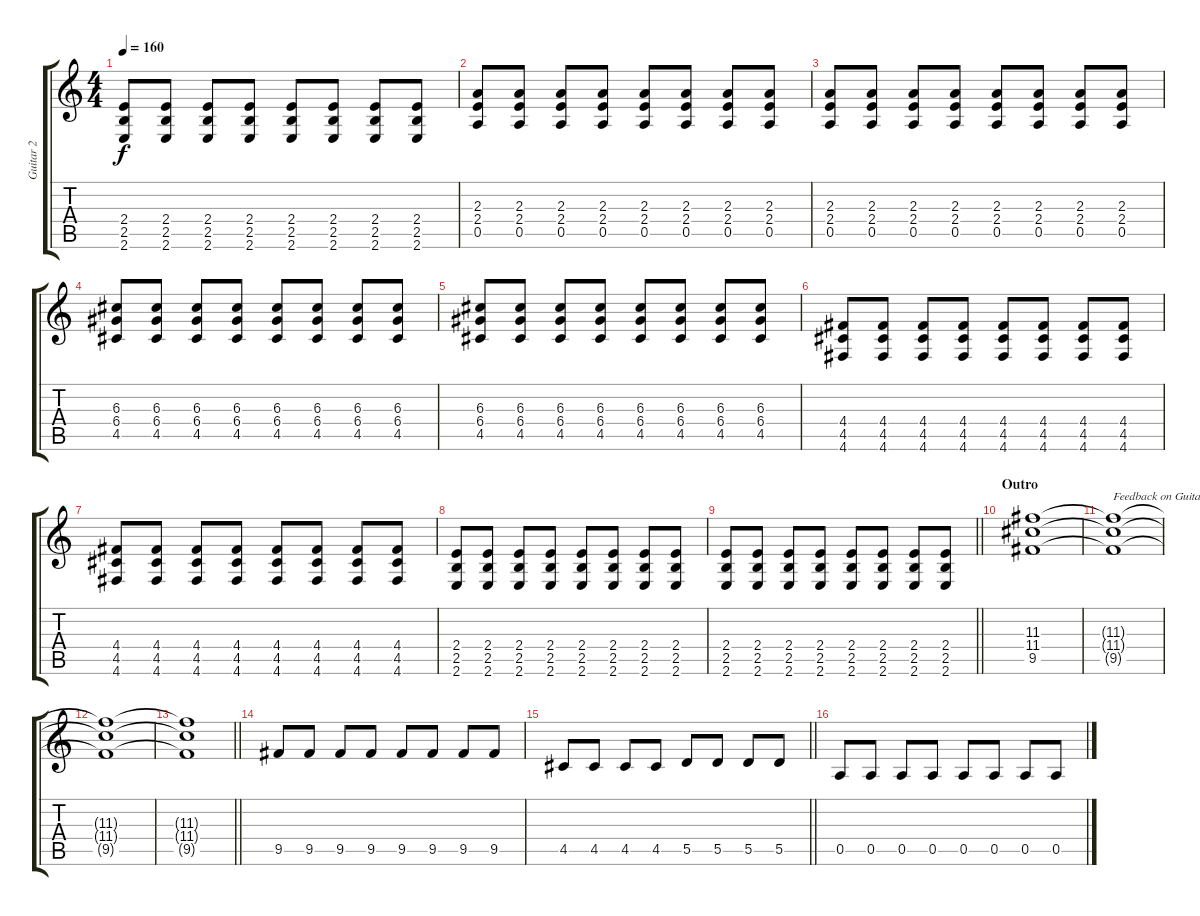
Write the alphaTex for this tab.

\track ("Guitar 2" "Guitar 2") {instrument distortionguitar}
\staff {score tabs}
\tuning (E4 B3 G3 D3 A2 D2) {hide}
\ts (4 4)
\tempo 160
\clef g2
\ks c
(2.4 2.5 2.6).8{dy f} (2.4 2.5 2.6).8 (2.4 2.5 2.6).8 (2.4 2.5 2.6).8 (2.4 2.5 2.6).8 (2.4 2.5 2.6).8 (2.4 2.5 2.6).8 (2.4 2.5 2.6).8 |
(2.3 2.4 0.5).8 (2.3 2.4 0.5).8 (2.3 2.4 0.5).8 (2.3 2.4 0.5).8 (2.3 2.4 0.5).8 (2.3 2.4 0.5).8 (2.3 2.4 0.5).8 (2.3 2.4 0.5).8 |
(2.3 2.4 0.5).8 (2.3 2.4 0.5).8 (2.3 2.4 0.5).8 (2.3 2.4 0.5).8 (2.3 2.4 0.5).8 (2.3 2.4 0.5).8 (2.3 2.4 0.5).8 (2.3 2.4 0.5).8 |
(6.3 6.4 4.5).8 (6.3 6.4 4.5).8 (6.3 6.4 4.5).8 (6.3 6.4 4.5).8 (6.3 6.4 4.5).8 (6.3 6.4 4.5).8 (6.3 6.4 4.5).8 (6.3 6.4 4.5).8 |
(6.3 6.4 4.5).8 (6.3 6.4 4.5).8 (6.3 6.4 4.5).8 (6.3 6.4 4.5).8 (6.3 6.4 4.5).8 (6.3 6.4 4.5).8 (6.3 6.4 4.5).8 (6.3 6.4 4.5).8 |
(4.4 4.5 4.6).8 (4.4 4.5 4.6).8 (4.4 4.5 4.6).8 (4.4 4.5 4.6).8 (4.4 4.5 4.6).8 (4.4 4.5 4.6).8 (4.4 4.5 4.6).8 (4.4 4.5 4.6).8 |
(4.4 4.5 4.6).8 (4.4 4.5 4.6).8 (4.4 4.5 4.6).8 (4.4 4.5 4.6).8 (4.4 4.5 4.6).8 (4.4 4.5 4.6).8 (4.4 4.5 4.6).8 (4.4 4.5 4.6).8 |
(2.4 2.5 2.6).8 (2.4 2.5 2.6).8 (2.4 2.5 2.6).8 (2.4 2.5 2.6).8 (2.4 2.5 2.6).8 (2.4 2.5 2.6).8 (2.4 2.5 2.6).8 (2.4 2.5 2.6).8 |
\barLineRight lightlight
(2.4 2.5 2.6).8 (2.4 2.5 2.6).8 (2.4 2.5 2.6).8 (2.4 2.5 2.6).8 (2.4 2.5 2.6).8 (2.4 2.5 2.6).8 (2.4 2.5 2.6).8 (2.4 2.5 2.6).8 |
\section ("" "Outro")
(11.3 11.4 9.5).1{volume 1} |
(11.3{t} 11.4{t} 9.5{t}).1{txt "Feedback on Guitar 1"} |
(11.3{t} 11.4{t} 9.5{t}).1 |
\barLineRight lightlight
(11.3{t} 11.4{t} 9.5{t}).1 |
\section ("" "")
9.5.8{volume 14} 9.5.8 9.5.8 9.5.8 9.5.8 9.5.8 9.5.8 9.5.8 |
\barLineRight lightlight
4.5.8 4.5.8 4.5.8 4.5.8 5.5.8 5.5.8 5.5.8 5.5.8 |
0.5.8 0.5.8 0.5.8 0.5.8 0.5.8 0.5.8 0.5.8 0.5.8
